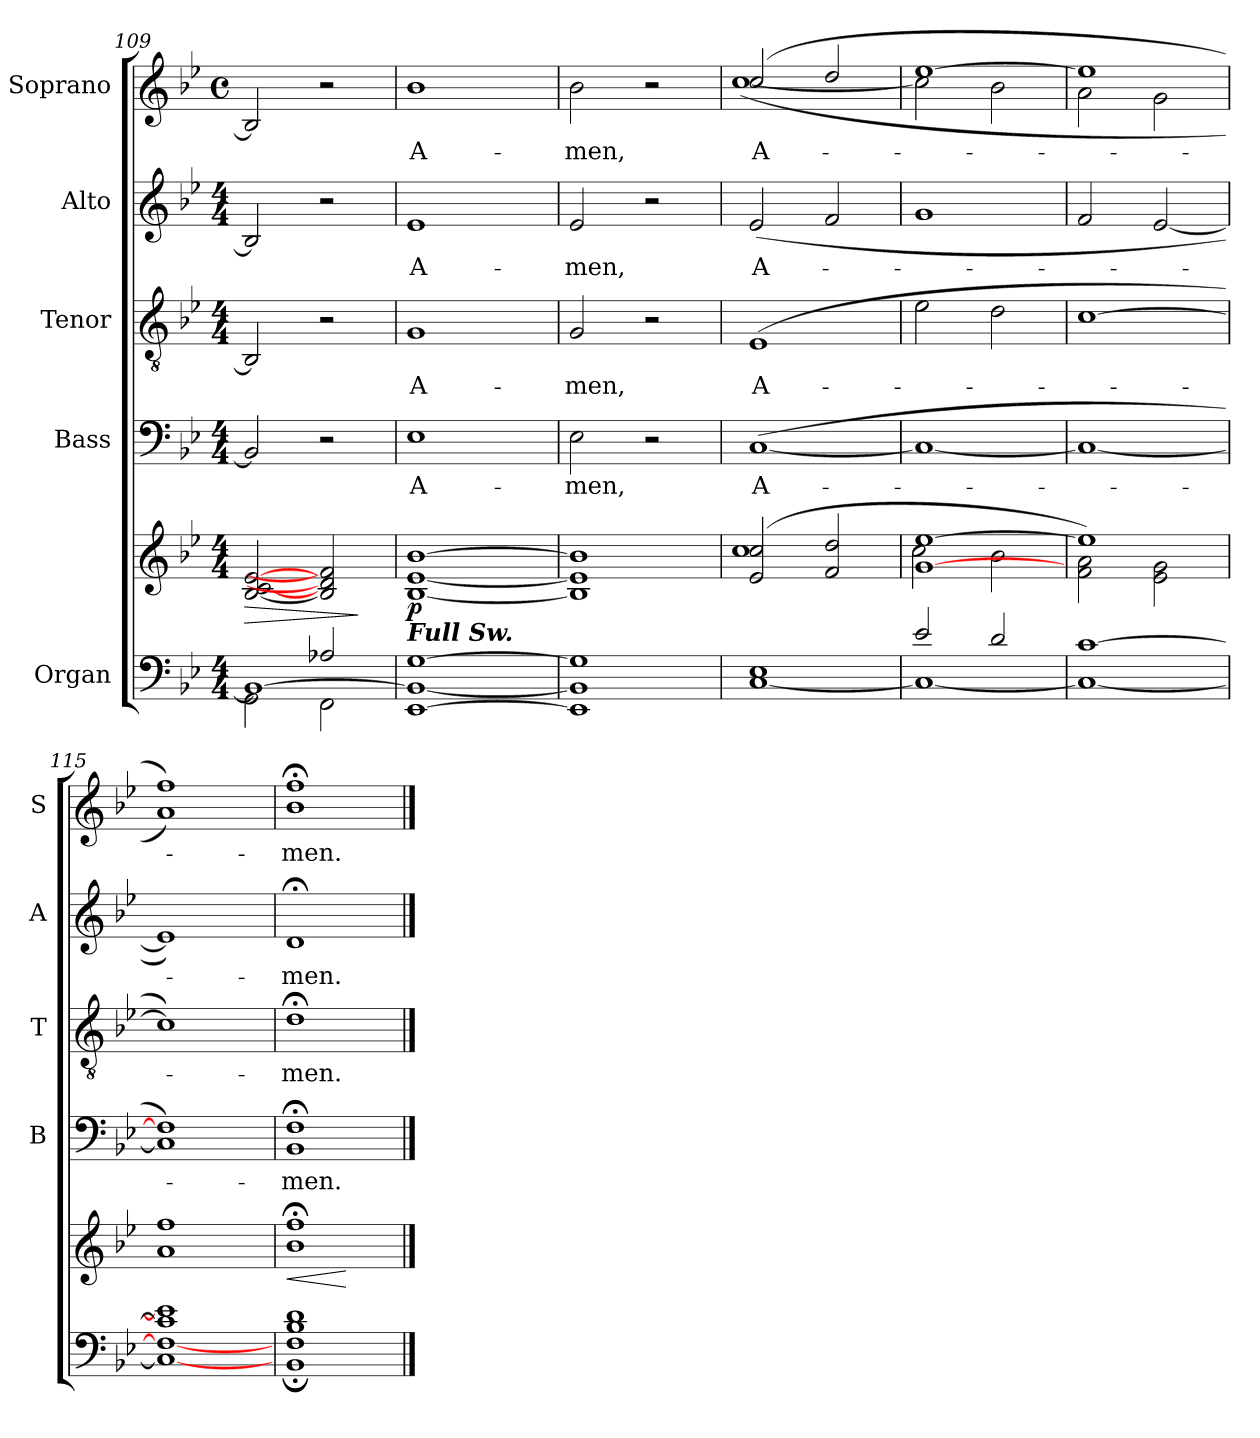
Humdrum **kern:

**kern	**kern	**dynam	**kern	**text	**kern	**text	**kern	**text	**kern	**text
*part5	*part5	*part5	*part4	*part4	*part3	*part3	*part2	*part2	*part1	*part1
*staff6	*staff5	*staff5/6	*staff4	*staff4	*staff3	*staff3	*staff2	*staff2	*staff1	*staff1
*I"Organ	*	*	*I"Bass	*	*I"Tenor	*	*I"Alto	*	*I"Soprano	*
*	*	*	*I'B	*	*I'T	*	*I'A	*	*I'S	*
*clefF4	*clefG2	*	*clefF4	*	*clefGv2	*	*clefG2	*	*clefG2	*
*k[b-e-]	*k[b-e-]	*	*k[b-e-]	*	*k[b-e-]	*	*k[b-e-]	*	*k[b-e-]	*
*B-:	*B-:	*	*B-:	*	*B-:	*	*B-:	*	*B-:	*
*M4/4	*M4/4	*	*M4/4	*	*M4/4	*	*M4/4	*	*M4/4	*
*	*	*	*	*	*	*	*	*	*met(c)	*
=109	=109	=109	=109	=109	=109	=109	=109	=109	=109	=109
*^	*	*	*	*	*	*	*	*	*	*
*	*^	*	*	*	*	*	*	*	*	*	*
!	!	!	!	!	!	!	!	!	!	!	!LO:TX:a:Bi:t=rall.	!
!	!	!	!	!LO:HP:b	!	!	!	!	!	!	!	!
*	*	*	*^	*	*	*	*	*	*	*	*^	*
1BB-/_	2GG\	2ryy	[2B-/ [2c/ [2e-/	2ryy	>	2BB-]	.	2BB-]	.	2B-]	.	2B-]	1ryy	.
.	2FF\	2A-X/	2B-/] 2d/] 2f/]	2ryy	.	2r	.	2r	.	2r	.	2r	.	.
*v	*v	*v	*	*	*	*	*	*	*	*	*	*v	*v	*
*	*v	*v	*	*	*	*	*	*	*	*	*
.	.	]	.	.	.	.	.	.	.	.
=110	=110	=110	=110	=110	=110	=110	=110	=110	=110	=110
*^	*^	*	*	*	*	*	*	*	*	*
*	*^	*	*	*	*	*	*	*	*	*	*	*
!	!	!	!LO:TX:b:Bi:t=Full Sw.	!	!	!	!	!	!	!	!	!	!
!	!	!	!	!	!LO:DY:b	!	!LO:LY:b	!	!LO:LY:b	!	!LO:LY:b	!	!LO:LY:b
*	*	*	*	*	*	*	*	*	*	*	*	*^	*
[1EE-/ [1G/	1BB-\_	1ryy	[1b-/	[1B-\ [1e-\	p	1E-	A-	1G	A-	1e-	A-	1b-	2ryy	A-
.	.	.	.	.	.	.	.	.	.	.	.	.	2ryy	.
=111	=111	=111	=111	=111	=111	=111	=111	=111	=111	=111	=111	=111	=111	=111
!	!	!	!	!	!	!	!LO:LY:b	!	!LO:LY:b	!	!LO:LY:b	!	!	!LO:LY:b
1EE-/] 1G/]	1BB-\]	1ryy	1b-/]	1B-\] 1e-\]	.	2E-	-men,	2G	-men,	2e-	-men,	2b-	2ryy	-men,
.	.	.	.	.	.	2r	.	2r	.	2r	.	2r	2ryy	.
=112	=112	=112	=112	=112	=112	=112	=112	=112	=112	=112	=112	=112	=112	=112
!	!	!	!	!	!	!	!LO:LY:b	!	!LO:LY:b	!	!LO:LY:b	!	!	!LO:LY:b
1E-/	[1C\	1ryy	(>2e-/ 2cc/	1cc\	.	(>[1C	A-	(<1E-	A-	(<2e-	A-	(>2cc/	(<[1cc\	A-
.	.	.	2f/ 2dd/	.	.	.	.	.	.	2f	.	2dd/	.	.
=113	=113	=113	=113	=113	=113	=113	=113	=113	=113	=113	=113	=113	=113	=113
2e-/	1C\_	1ryy	[1g/ [1ee-/	2cc\	.	1C_	.	2e-	.	1g	.	[1ee-\	2cc\]	.
2d/	.	.	.	2b-\	.	.	.	2d	.	.	.	.	2b-\	.
=114	=114	=114	=114	=114	=114	=114	=114	=114	=114	=114	=114	=114	=114	=114
[1c/	1C\_	1ryy	1ee-/])	2f\ 2a\	.	1C_	.	[1c	.	2f	.	1ee-]	2a\	.
.	.	.	.	2e-\ 2g\	.	.	.	.	.	[2e-	.	.	2g\	.
=115	=115	=115	=115	=115	=115	=115	=115	=115	=115	=115	=115	=115	=115	=115
1c/] 1e-/]	1C\_ 1F\_	1ryy	1ff/	1a\	.	1C] 1F])	.	1c])	.	1e-])	.	1ff)	1a\)	.
=116	=116	=116	=116	=116	=116	=116	=116	=116	=116	=116	=116	=116	=116	=116
!	!	!	!	!	!LO:HP:b	!	!	!	!	!	!	!	!	!
!	!	!	!	!	!LO:HP:n=1:b	!	!LO:LY:b	!	!LO:LY:b	!	!LO:LY:b	!	!	!LO:LY:b
1F/ 1B-/ 1d/	1BB-;\	1ryy	1ff;</	1b-\	< >	1BB-;< 1F;<	men.	1d;<	men.	1d;<	men.	1ff;<	1b-\	men.
*v	*v	*v	*	*	*	*	*	*	*	*	*	*v	*v	*
*	*v	*v	*	*	*	*	*	*	*	*	*
.	.	[ ]	.	.	.	.	.	.	.	.
==	==	==	==	==	==	==	==	==	==	==
*-	*-	*-	*-	*-	*-	*-	*-	*-	*-	*-
